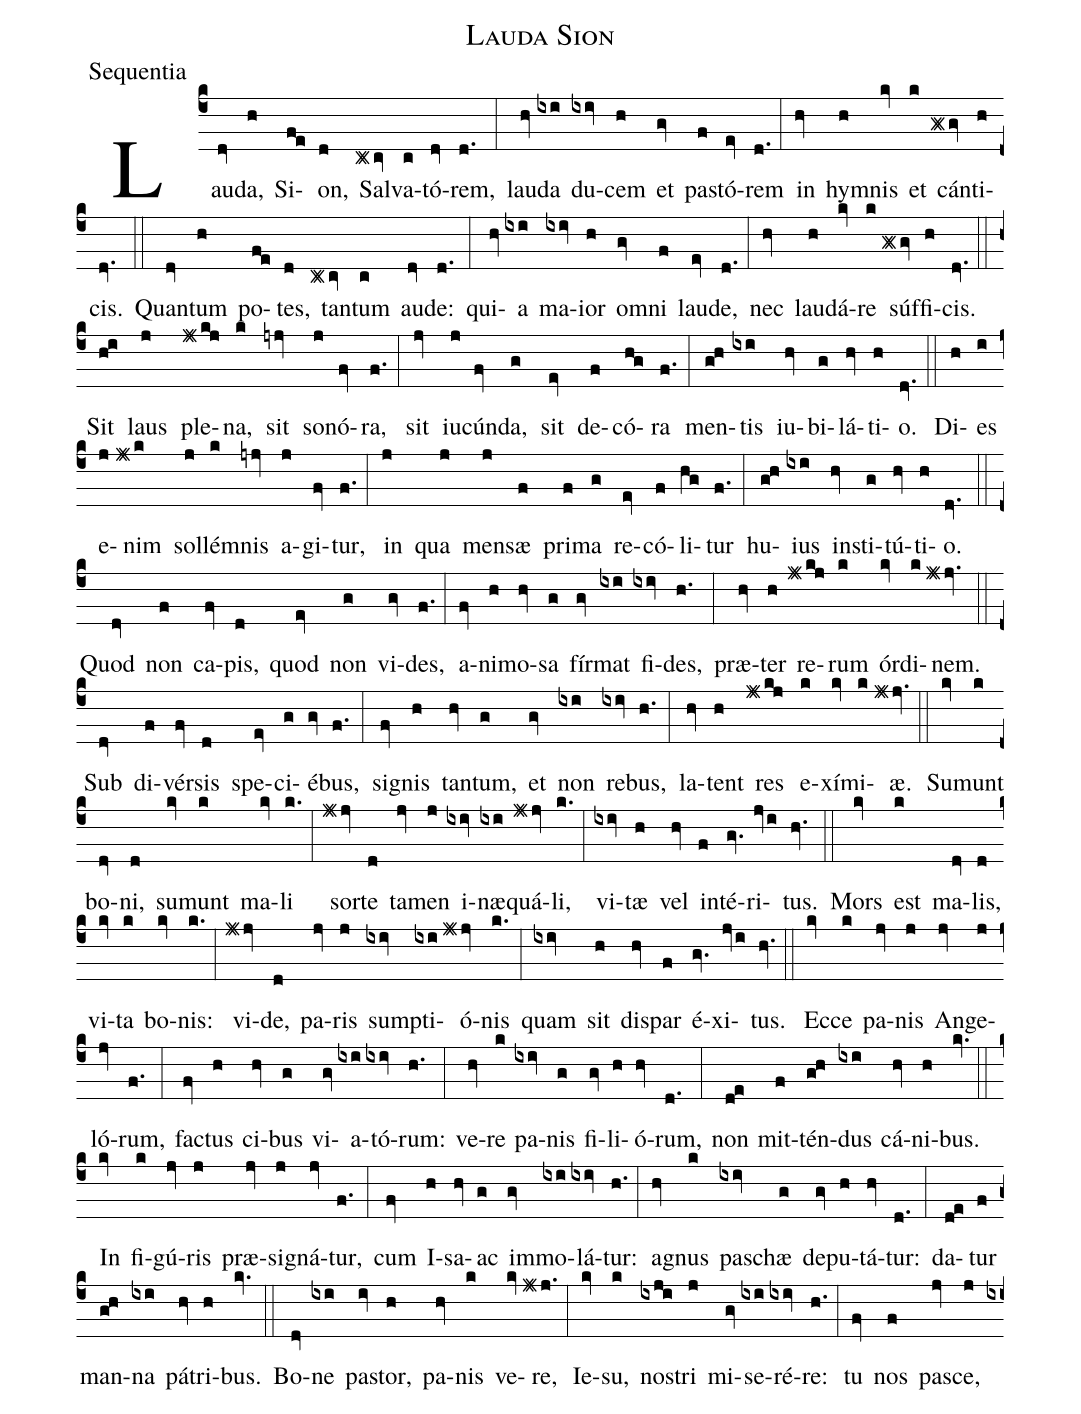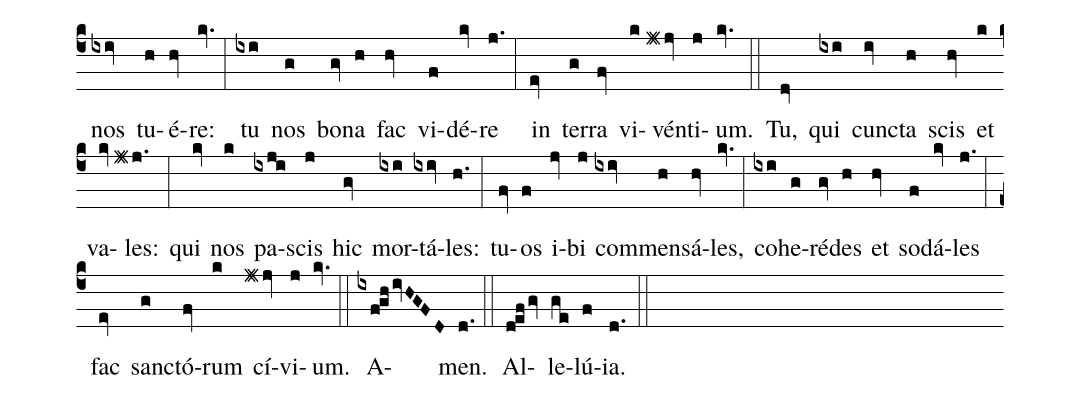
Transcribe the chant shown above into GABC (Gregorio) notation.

name:Lauda Sion;
office-part:Sequentia;
%%
(c4)Lau(dv)da,(h) Si(f!e)on,(d) Sal(c#cv)va(c)tó(dv)rem,(d.) (:)
lau(hv)da(ixi) du(ixiv)cem(h) et(gv) pa(f)stó(ev)rem(d.) (:)
in(hv) hym(h)nis(kv) et(k) cán(g#gv)ti(h)cis.(dv.) (::)

Quan(dv)tum(h) po(f!e)tes,(d) tan(c#cv)tum(c) au(dv)de:(d.) (:)
qui(hv)a(ixi) ma(ixiv)ior(h) om(gv)ni(f) lau(ev)de,(d.) (:)
nec(hv) lau(h)dá(kv)re(k) súf(g#gv)fi(h)cis.(dv.) (::)

Sit(h!i) laus(j) ple(j#k!j)na,(k) sit(jyjv) so(j)nó(fv)ra,(f.) (:)
sit(jv) iu(j)cún(fv)da,(g) sit(ev) de(f)có(h!g)ra(f.) (:)
men(g!h)tis(ixi) iu(hv)bi(g)lá(hv)ti(h)o.(dv.) (::)

Di(h)es(i) e(j)nim(j#k) sol(j)lém(k)nis(jyjv) a(j)gi(fv)tur,(f.) (:)
in(j) qua(j) men(j)sæ(f) pri(f)ma(g) re(ev)có(f)li(hg)tur(f.) (:)
hu(g!h)ius(ixi) in(hv)sti(g)tú(hv)ti(h)o.(dv.) (::)

Quod(dv) non(f) ca(fv)pis,(d) quod(ev) non(g) vi(gv)des,(f.) (:)
a(fv)ni(h)mo(hv)sa(g) fír(gv)mat(ixi) fi(ixiv)des,(h.) (:)
præ(hv)ter(h) re(j#k!j)rum(k) ór(kv)di(k)nem.(j#jv.) (::)

Sub(dv) di(f)vér(fv)sis(d) spe(ev)ci(g)é(gv)bus,(f.) (:)
si(fv)gnis(h) tan(hv)tum,(g) et(gv) non(ixi) re(ixiv)bus,(h.) (:)
la(hv)tent(h) res(j#k!j) e(k)xí(kv)mi(k)æ.(j#jv.) (::)

Su(kv)munt(k) bo(dv)ni,(d) su(kv)munt(k) ma(kv)li(k.) (:)
sor(j#jv)te(d) ta(jv)men(j) i(ixiv)næ(ixi)quá(j#jv)li,(k.) (:)
vi(ixiv)tæ(h) vel(hv) in(f)té(gv.)ri(jvi)tus.(hv.) (::)

Mors(kv) est(k) ma(dv)lis,(d) vi(kv)ta(k) bo(kv)nis:(k.) (:)
vi(j#jv)de,(d) pa(jv)ris(j) sum(ixiv)pti(ixi)ó(j#jv)nis(k.) (:)
quam(ixiv) sit(h) di(hv)spar(f) é(gv.)xi(jvi)tus.(hv.) (::)

Ec(kv)ce(k) pa(jv)nis(j) An(jv)ge(j)ló(jv)rum,(f.) (:)
fa(fv)ctus(h) ci(hv)bus(g) vi(gv)a(ixi)tó(ixiv)rum:(h.) (:)
ve(hv)re(k) pa(ixiv)nis(g) fi(gv)li(h)ó(hv)rum,(d.) (:)
non(d!e) mit(f)tén(g!h)dus(ixi) cá(hv)ni(h)bus.(kv.) (::)

In(kv) fi(k)gú(jv)ris(j) præ(jv)si(j)gná(jv)tur,(f.) (:)
cum(fv) I(h)sa(hv)ac(g) im(gv)mo(ixi)lá(ixiv)tur:(h.) (:)
a(hv)gnus(k) pas(ixiv)chæ(g) de(gv)pu(h)tá(hv)tur:(d.) (:)
da(d!e)tur(f) man(g!h)na(ixi) pá(hv)tri(h)bus.(kv.) (::)

Bo(dv)ne(ixi) pa(iv)stor,(h) pa(hv)nis(k) ve(kv)re,(j#j.) (:)
Ie(kv)su,(k) no(ixj!i)stri(j) mi(gv)se(ixi)ré(ixiv)re:(h.) (:)
tu(fv) nos(f) pa(jv)sce,(j) nos(ixiv) tu(h)é(hv)re:(kv.) (:)
tu(ixi) nos(g) bo(gv)na(h) fac(hv) vi(f)dé(kv)re(j.) (:)
in(ev) ter(g)ra(fv) vi(k)vén(j#jv)ti(j)um.(kv.) (::)

Tu,(dv) qui(ixi) cun(iv)cta(h) scis(hv) et(k) va(kv)les:(j#j.) (:)
qui(kv) nos(k) pa(ixj!i)scis(j) hic(gv) mor(ixi)tá(ixiv)les:(h.) (:)
tu(fv)os(f) i(jv)bi(j) com(ixiv)men(h)sá(hv)les,(kv.) (:)
co(ixi)he(g)ré(gv)des(h) et(hv) so(f)dá(kv)les(j.) (:)
fac(ev) san(g)ctó(fv)rum(k) cí(j#jv)vi(j)um.(kv.) (::)
A(ixfghivHGFD)men.(d.) (::) Al(defgv)le(ge)lú(f)ia.(d.) (::)
